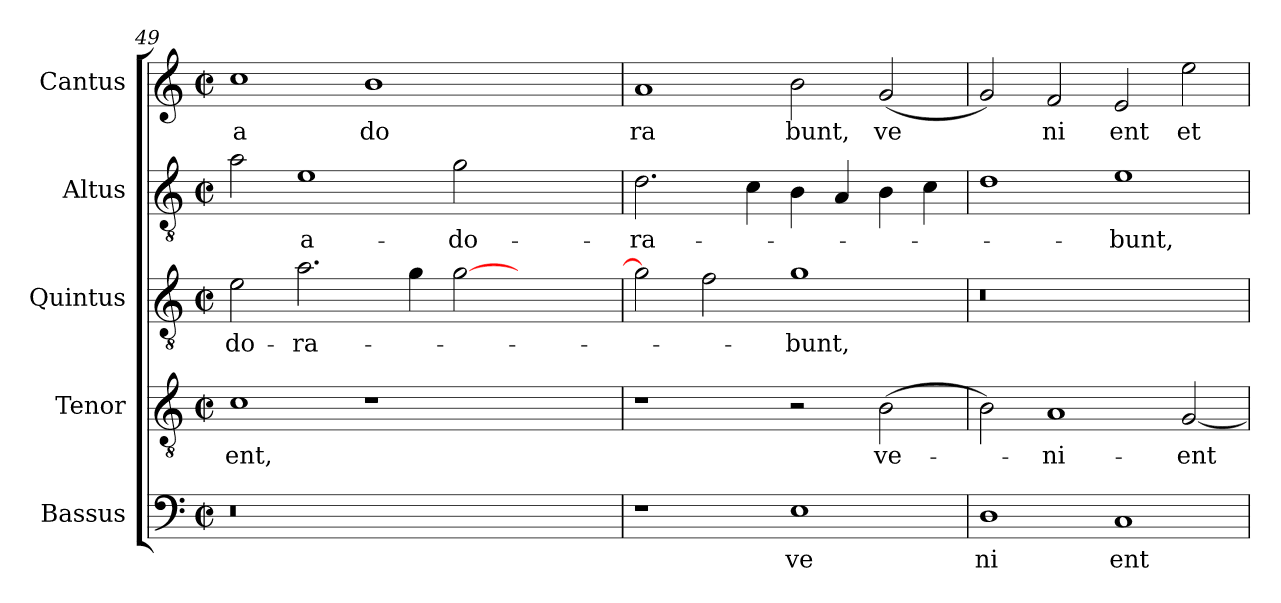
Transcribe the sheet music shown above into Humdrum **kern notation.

**kern	**text	**kern	**text	**kern	**text	**kern	**text	**kern	**text
*part5	*part5	*part4	*part4	*part3	*part3	*part2	*part2	*part1	*part1
*staff5	*staff5	*staff4	*staff4	*staff3	*staff3	*staff2	*staff2	*staff1	*staff1
*I"Bassus	*	*I"Tenor	*	*I"Quintus	*	*I"Altus	*	*I"Cantus	*
*clefF4	*	*clefGv2	*	*clefGv2	*	*clefGv2	*	*clefG2	*
*M2/2	*	*M2/2	*	*M2/2	*	*M2/2	*	*M2/2	*
*met(c|)	*	*met(c|)	*	*met(c|)	*	*met(c|)	*	*met(c|)	*
=49	=49	=49	=49	=49	=49	=49	=49	=49	=49
!	!	!	!LO:LY:b:cj	!	!LO:LY:b:cj	!	!	!	!LO:LY:b:cj
0r	.	1c	-ent,	2e\	-do-	2a\	.	1cc	a
!	!	!	!	!	!LO:LY:b:cj	!	!LO:LY:b:cj	!	!
.	.	.	.	2.a\	-ra-	1e	a-	.	.
!	!	!LO:N:vis=1	!	!	!	!	!	!	!LO:LY:b:cj
.	.	0r	.	.	.	.	.	1b	do
.	.	.	.	4g\	.	.	.	.	.
!	!	!	!	!	!	!	!LO:LY:b:cj	!	!
.	.	.	.	[>2g\	.	2g\	-do-	.	.
1ryy	.	.	.	1ryy	.	1ryy	.	1ryy	.
=50	=50	=50	=50	=50	=50	=50	=50	=50	=50
!	!	!	!	!	!	!	!LO:LY:b:cj	!	!LO:LY:b:cj
1r	.	1r	.	2g\]	.	2.d\	-ra-	1a	ra
.	.	.	.	2f\	.	.	.	.	.
.	.	.	.	.	.	4c\	.	.	.
!	!LO:LY:b:cj	!	!	!	!LO:LY:b:cj	!	!	!	!LO:LY:b:cj
1E	ve	2r	.	1g	-bunt,	4B\	.	2b\	bunt,
.	.	.	.	.	.	4A/	.	.	.
!	!	!	!LO:LY:b:cj	!	!	!	!	!	!LO:LY:b:cj
.	.	(>2B\	ve-	.	.	4B\	.	(<2g/	ve
.	.	.	.	.	.	4c\	.	.	.
=51	=51	=51	=51	=51	=51	=51	=51	=51	=51
!	!LO:LY:b:cj	!	!	!	!	!	!	!	!
1D	ni	2B\)	.	0r	.	1d	.	2g/)	.
!	!	!	!LO:LY:b:cj	!	!	!	!	!	!LO:LY:b:cj
.	.	1A	-ni-	.	.	.	.	2f/	ni
!	!LO:LY:b:cj	!	!	!	!	!	!LO:LY:b:cj	!	!LO:LY:b:cj
1C	ent	.	.	.	.	1e	-bunt,	2e/	ent
!	!	!	!LO:LY:b	!	!	!	!	!	!LO:LY:b:cj
.	.	[<2G/	-ent	.	.	.	.	2ee\	et
=	=	=	=	=	=	=	=	=	=
*-	*-	*-	*-	*-	*-	*-	*-	*-	*-
